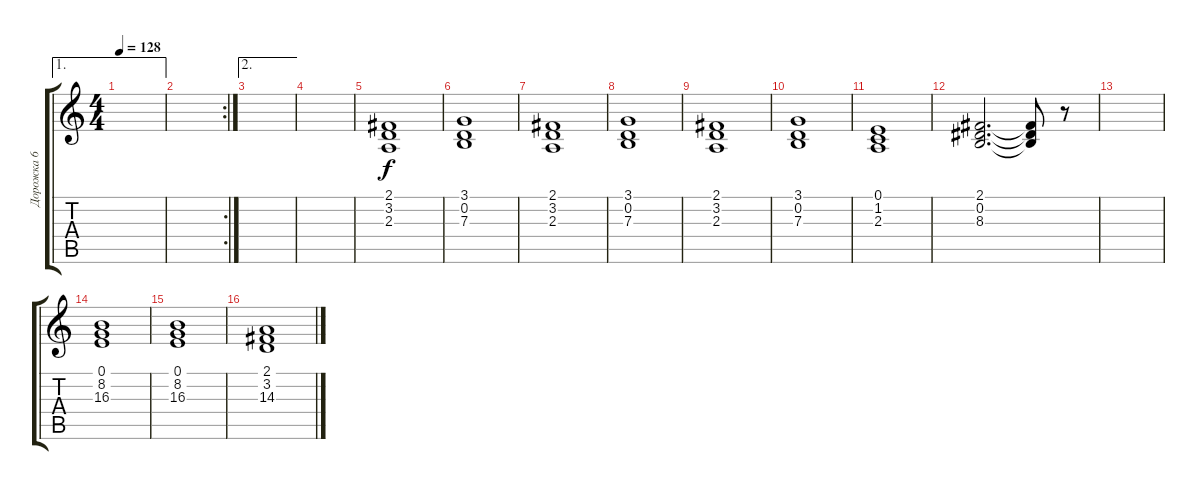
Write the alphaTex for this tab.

\track ("Дорожка 6" "Дорожка 6") {instrument tremolostrings}
\staff {score tabs}
\tuning (E4 B3 G3 D3 A2 E2) {hide}
\ae 1
\ts (4 4)
\tempo 128
\clef g2
\ks c
|
\rc 2
|
\ae 2
|
|
(2.1 3.2 2.3).1 |
(3.1 0.2 7.3).1 |
(2.1 3.2 2.3).1 |
(3.1 0.2 7.3).1 |
(2.1 3.2 2.3).1 |
(3.1 0.2 7.3).1 |
(0.1 1.2 2.3).1 |
(2.1 0.2 8.3).2{d} (2.1{t} 0.2{t} 8.3{t}).8 r.8 |
|
(0.1 8.2 16.3).1 |
(0.1 8.2 16.3).1 |
(2.1 3.2 14.3).1
